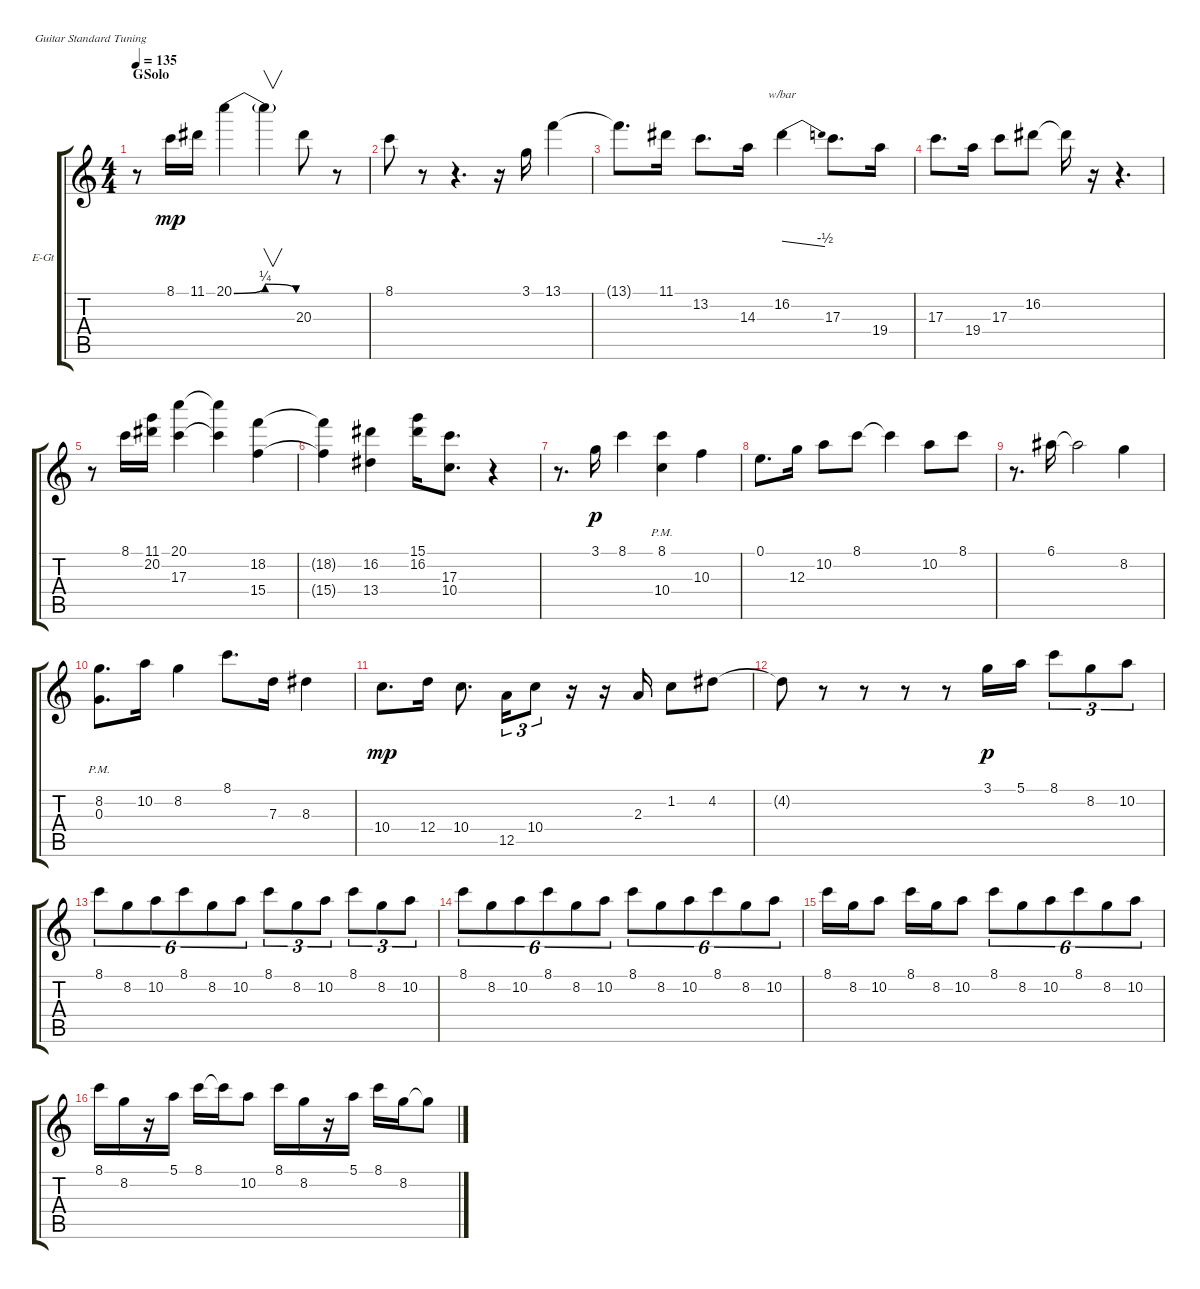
\bracketExtendMode groupsimilarinstruments
\firstSystemTrackNameOrientation horizontal
\otherSystemsTrackNameOrientation horizontal
\track ("Subsound" "E-Gt") {instrument electricguitarclean}
\staff {score tabs}
\tuning (E4 B3 G3 D3 A2 E2)
\ts (4 4)
\section ("" "GSolo")
\tempo 135
\clef g2
\ks c
r.8{dy mp} 8.1.16 11.1.16 20.1{be (bendrelease 0 0 17.4 1 39.6 1 59.4 0)}.4 20.1{t}.4{v} 20.3.8 r.8 |
8.1.8 r.8 r.4{d} r.16 3.1.16 13.1.4 |
13.1{t}.8{d} 11.1.16 13.2.8{d} 14.3.16 16.2.4{tbe (dive default 0 0 45 -2)} 17.3.8{d} 19.4.16 |
17.3.8{d} 19.4.16 17.3.8 16.2.8 16.2{t}.16 r.16 r.4{d} |
r.8 8.1.16 (11.1 20.2).16 (20.1 17.3).4 (20.1{t} 17.3{t}).4 (18.2 15.4).4 |
(18.2{t} 15.4{t}).4 (16.2 13.4).4 (16.2 15.1).16 (17.3 10.4).8{d} r.4 |
r.8{d} 3.1.16{dy p} 8.1.4 (8.1 10.4{pm}).4 10.3.4 |
0.1.8{d} 12.3.16 10.2.8 8.1.8 8.1{t}.4 10.2.8 8.1.8 |
r.8{d} 6.1.16 6.1{t}.2 8.2.4 |
(8.2 0.3{pm}).8{d} 10.2.16 8.2.4 8.1.8{d} 7.3.16 8.3.4 |
10.4.8{d dy mp} 12.4.16 10.4.8{d} 12.5.16{tu (3 2)} 10.4.8{tu (3 2)} r.16 r.16 2.3.16 1.2.8 4.2.8 |
4.2{t}.8 r.8 r.8 r.8 r.8 3.1.16{dy p} 5.1.16 8.1.8{tu (3 2)} 8.2.8{tu (3 2)} 10.2.8{tu (3 2)} |
8.1.8{tu (6 4)} 8.2.8{tu (6 4)} 10.2.8{tu (6 4)} 8.1.8{tu (6 4)} 8.2.8{tu (6 4)} 10.2.8{tu (6 4)} 8.1.8{tu (3 2)} 8.2.8{tu (3 2)} 10.2.8{tu (3 2)} 8.1.8{tu (3 2)} 8.2.8{tu (3 2)} 10.2.8{tu (3 2)} |
8.1.8{tu (6 4)} 8.2.8{tu (6 4)} 10.2.8{tu (6 4)} 8.1.8{tu (6 4)} 8.2.8{tu (6 4)} 10.2.8{tu (6 4)} 8.1.8{tu (6 4)} 8.2.8{tu (6 4)} 10.2.8{tu (6 4)} 8.1.8{tu (6 4)} 8.2.8{tu (6 4)} 10.2.8{tu (6 4)} |
\scale
0.45709 8.1.16 8.2.16 10.2.8 8.1.16 8.2.16 10.2.8 8.1.8{tu (6 4)} 8.2.8{tu (6 4)} 10.2.8{tu (6 4)} 8.1.8{tu (6 4)} 8.2.8{tu (6 4)} 10.2.8{tu (6 4)} |
\scale
0.429104 8.1.16 8.2.16 r.16 5.1.16 8.1.16 8.1{t}.16 10.2.8 8.1.16 8.2.16 r.16 5.1.16 8.1.16 8.2.16 8.2{t}.8
